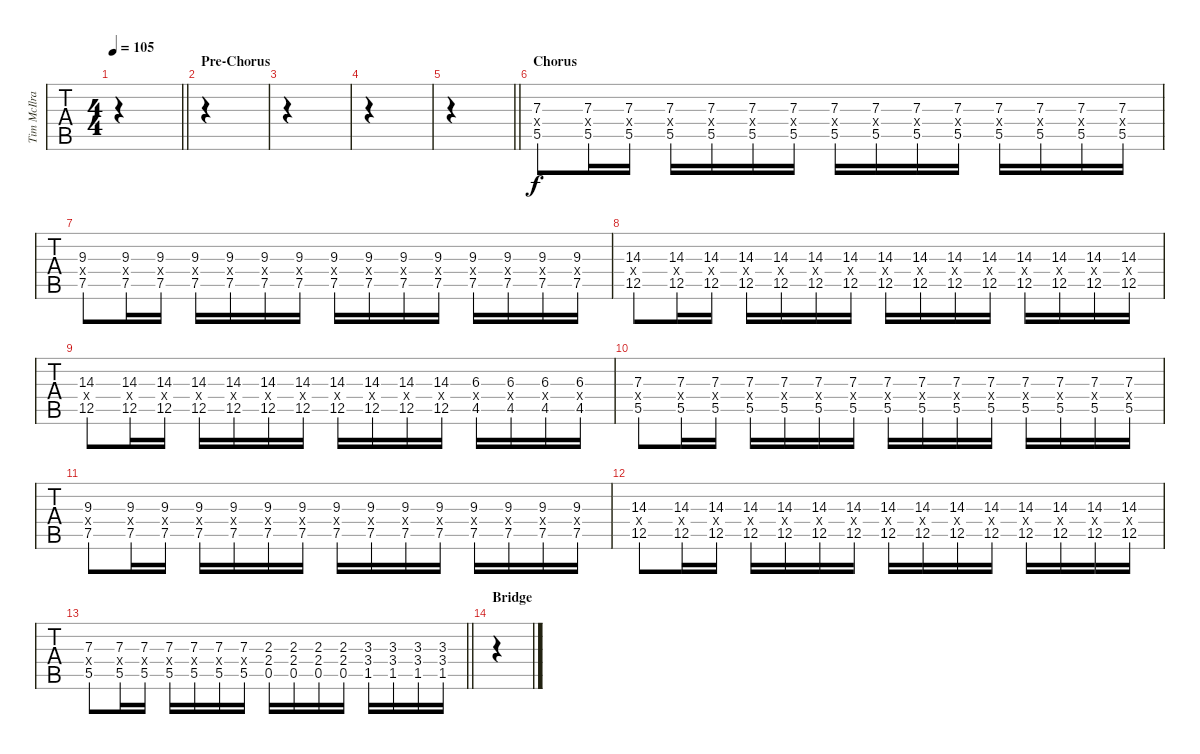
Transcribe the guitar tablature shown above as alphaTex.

\track ("Tim McIlrath - Guitar Two" "Tim McIlra") {instrument distortionguitar}
\staff {tabs}
\tuning (Eb4 Bb3 Gb3 Db3 Ab2 Eb2) {hide}
\ts (4 4)
\tempo 105
\clef g2
\barLineRight lightlight
\ks db
|
\section ("" "Pre-Chorus")
|
|
|
\barLineRight lightlight
|
\section ("" "Chorus")
(7.3 5.4{x} 5.5).8 (7.3 5.4{x} 5.5).16 (7.3 5.4{x} 5.5).16 (7.3 5.4{x} 5.5).16 (7.3 5.4{x} 5.5).16 (7.3 5.4{x} 5.5).16 (7.3 5.4{x} 5.5).16 (7.3 5.4{x} 5.5).16 (7.3 5.4{x} 5.5).16 (7.3 5.4{x} 5.5).16 (7.3 5.4{x} 5.5).16 (7.3 5.4{x} 5.5).16 (7.3 5.4{x} 5.5).16 (7.3 5.4{x} 5.5).16 (7.3 5.4{x} 5.5).16 |
(9.3 5.4{x} 7.5).8 (9.3 5.4{x} 7.5).16 (9.3 5.4{x} 7.5).16 (9.3 5.4{x} 7.5).16 (9.3 5.4{x} 7.5).16 (9.3 5.4{x} 7.5).16 (9.3 5.4{x} 7.5).16 (9.3 5.4{x} 7.5).16 (9.3 5.4{x} 7.5).16 (9.3 5.4{x} 7.5).16 (9.3 5.4{x} 7.5).16 (9.3 5.4{x} 7.5).16 (9.3 5.4{x} 7.5).16 (9.3 5.4{x} 7.5).16 (9.3 5.4{x} 7.5).16 |
(14.3 12.4{x} 12.5).8 (14.3 12.4{x} 12.5).16 (14.3 12.4{x} 12.5).16 (14.3 12.4{x} 12.5).16 (14.3 12.4{x} 12.5).16 (14.3 12.4{x} 12.5).16 (14.3 12.4{x} 12.5).16 (14.3 12.4{x} 12.5).16 (14.3 12.4{x} 12.5).16 (14.3 12.4{x} 12.5).16 (14.3 12.4{x} 12.5).16 (14.3 12.4{x} 12.5).16 (14.3 12.4{x} 12.5).16 (14.3 12.4{x} 12.5).16 (14.3 12.4{x} 12.5).16 |
(14.3 5.4{x} 12.5).8 (14.3 12.4{x} 12.5).16 (14.3 12.4{x} 12.5).16 (14.3 12.4{x} 12.5).16 (14.3 12.4{x} 12.5).16 (14.3 12.4{x} 12.5).16 (14.3 12.4{x} 12.5).16 (14.3 12.4{x} 12.5).16 (14.3 12.4{x} 12.5).16 (14.3 12.4{x} 12.5).16 (14.3 12.4{x} 12.5).16 (6.3 4.4{x} 4.5).16 (6.3 4.4{x} 4.5).16 (6.3 4.4{x} 4.5).16 (6.3 4.4{x} 4.5).16 |
(7.3 5.4{x} 5.5).8 (7.3 5.4{x} 5.5).16 (7.3 5.4{x} 5.5).16 (7.3 5.4{x} 5.5).16 (7.3 5.4{x} 5.5).16 (7.3 5.4{x} 5.5).16 (7.3 5.4{x} 5.5).16 (7.3 5.4{x} 5.5).16 (7.3 5.4{x} 5.5).16 (7.3 5.4{x} 5.5).16 (7.3 5.4{x} 5.5).16 (7.3 5.4{x} 5.5).16 (7.3 5.4{x} 5.5).16 (7.3 5.4{x} 5.5).16 (7.3 5.4{x} 5.5).16 |
(9.3 5.4{x} 7.5).8 (9.3 5.4{x} 7.5).16 (9.3 5.4{x} 7.5).16 (9.3 5.4{x} 7.5).16 (9.3 5.4{x} 7.5).16 (9.3 5.4{x} 7.5).16 (9.3 5.4{x} 7.5).16 (9.3 5.4{x} 7.5).16 (9.3 5.4{x} 7.5).16 (9.3 5.4{x} 7.5).16 (9.3 5.4{x} 7.5).16 (9.3 5.4{x} 7.5).16 (9.3 5.4{x} 7.5).16 (9.3 5.4{x} 7.5).16 (9.3 5.4{x} 7.5).16 |
(14.3 12.4{x} 12.5).8 (14.3 12.4{x} 12.5).16 (14.3 12.4{x} 12.5).16 (14.3 12.4{x} 12.5).16 (14.3 12.4{x} 12.5).16 (14.3 12.4{x} 12.5).16 (14.3 12.4{x} 12.5).16 (14.3 12.4{x} 12.5).16 (14.3 12.4{x} 12.5).16 (14.3 12.4{x} 12.5).16 (14.3 12.4{x} 12.5).16 (14.3 12.4{x} 12.5).16 (14.3 12.4{x} 12.5).16 (14.3 12.4{x} 12.5).16 (14.3 12.4{x} 12.5).16 |
\barLineRight lightlight
(7.3 12.4{x} 5.5).8 (7.3 12.4{x} 5.5).16 (7.3 12.4{x} 5.5).16 (7.3 12.4{x} 5.5).16 (7.3 12.4{x} 5.5).16 (7.3 12.4{x} 5.5).16 (7.3 12.4{x} 5.5).16 (2.3 2.4 0.5).16 (2.3 2.4 0.5).16 (2.3 2.4 0.5).16 (2.3 2.4 0.5).16 (3.3 3.4 1.5).16 (3.3 3.4 1.5).16 (3.3 3.4 1.5).16 (3.3 3.4 1.5).16 |
\section ("" "Bridge")
